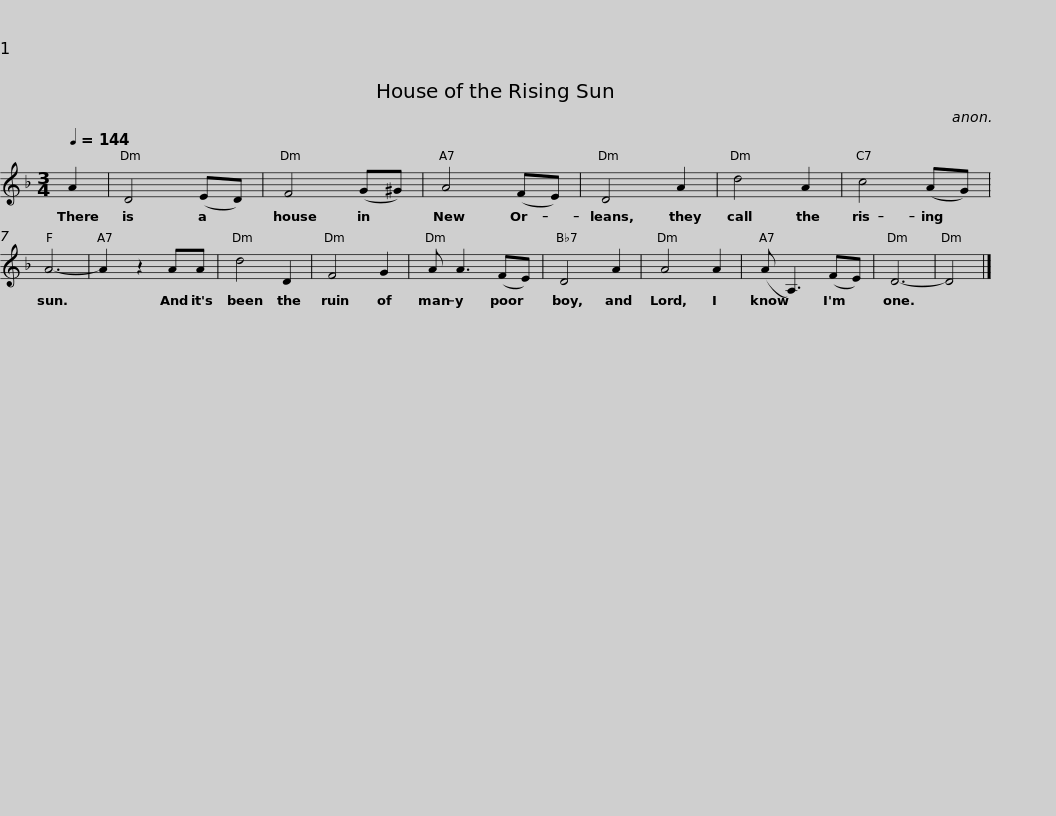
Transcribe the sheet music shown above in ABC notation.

X:1
L:1/8
Q:1/4=144
M:3/4
I:linebreak $
K:Dmin
V:1 treble
V:1
 A2 | D4 (ED) | F4 (G^G) | A4 (FE) | D4 A2 | %5
 d4 A2 | c4 (AG) | A6- | A2 z2 AA | d4 D2 |$ %10
 F4 G2 | A A3 (FE) | D4 A2 | A4 A2 | (A A,3) (FE) | %15
 D6- | D4 |] %17
